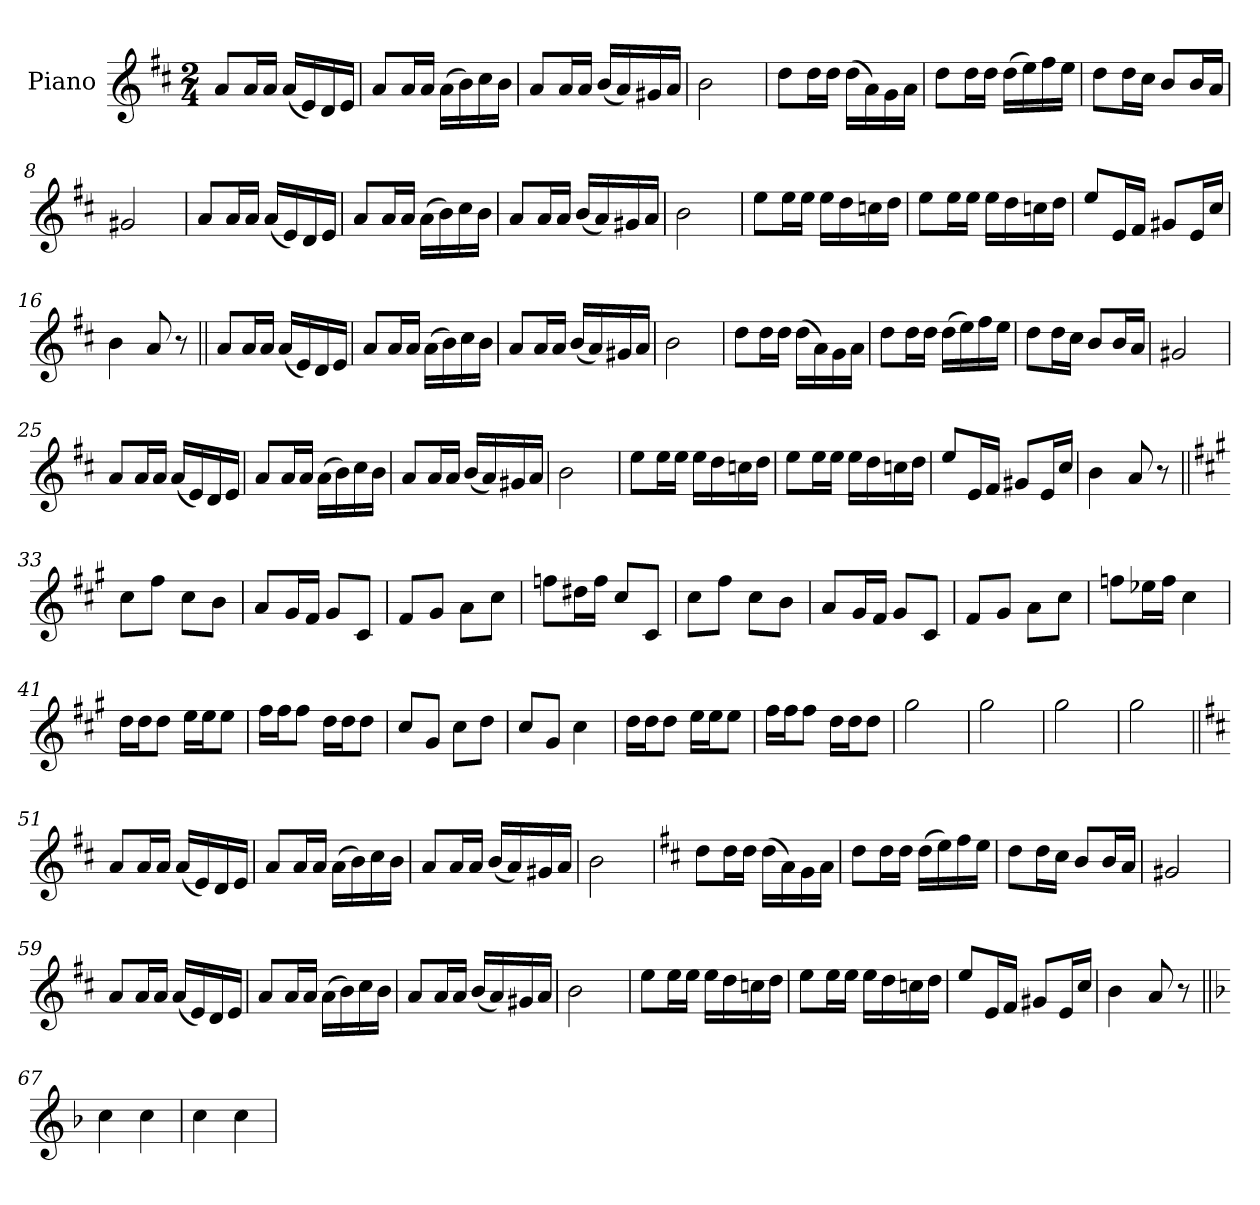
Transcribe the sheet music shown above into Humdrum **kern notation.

**kern
*part1
*staff1
*I"Piano
*I'Pno.
*clefG2
*k[f#c#]
*M2/4
*MM120
=1
8aL
16aL
16aJJ
(<16aLL
16e)
16d
16eJJ
=2
8aL
16aL
16aJJ
(>16aLL
16b)
16cc#
16bJJ
=3
8aL
16aL
16aJJ
(<16bLL
16a)
16g#X
16aJJ
=4
2b
=5
8ddL
16ddL
16ddJJ
(>16ddLL
16a)
16g
16aJJ
=6
8ddL
16ddL
16ddJJ
(>16ddLL
16ee)
16ff#
16eeJJ
=7
8ddL
16ddL
16cc#JJ
8bL
16bL
16aJJ
=8
2g#X
=9
8aL
16aL
16aJJ
(<16aLL
16e)
16d
16eJJ
=10
8aL
16aL
16aJJ
(>16aLL
16b)
16cc#
16bJJ
=11
8aL
16aL
16aJJ
(<16bLL
16a)
16g#X
16aJJ
=12
2b
=13
8eeL
16eeL
16eeJJ
16eeLL
16dd
16ccn
16ddJJ
=14
8eeL
16eeL
16eeJJ
16eeLL
16dd
16ccn
16ddJJ
=15
8eeL
16eL
16f#JJ
8g#XL
16eL
16cc#JJ
=16
4b
8a
8r
=17||
8aL
16aL
16aJJ
(<16aLL
16e)
16d
16eJJ
=18
8aL
16aL
16aJJ
(>16aLL
16b)
16cc#
16bJJ
=19
8aL
16aL
16aJJ
(<16bLL
16a)
16g#X
16aJJ
=20
2b
=21
8ddL
16ddL
16ddJJ
(>16ddLL
16a)
16g
16aJJ
=22
8ddL
16ddL
16ddJJ
(>16ddLL
16ee)
16ff#
16eeJJ
=23
8ddL
16ddL
16cc#JJ
8bL
16bL
16aJJ
=24
2g#X
=25
8aL
16aL
16aJJ
(<16aLL
16e)
16d
16eJJ
=26
8aL
16aL
16aJJ
(>16aLL
16b)
16cc#
16bJJ
=27
8aL
16aL
16aJJ
(<16bLL
16a)
16g#X
16aJJ
=28
2b
=29
8eeL
16eeL
16eeJJ
16eeLL
16dd
16ccn
16ddJJ
=30
8eeL
16eeL
16eeJJ
16eeLL
16dd
16ccn
16ddJJ
=31
8eeL
16eL
16f#JJ
8g#XL
16eL
16cc#JJ
=32
4b
8a
8r
=33||
*k[f#c#g#]
8cc#L
8ff#J
8cc#L
8bJ
=34
8aL
16g#L
16f#JJ
8g#L
8c#J
=35
8f#L
8g#J
8aL
8cc#J
=36
8ffnL
16dd#XL
16ffJJ
8cc#L
8c#J
=37
8cc#L
8ff#J
8cc#L
8bJ
=38
8aL
16g#L
16f#JJ
8g#L
8c#J
=39
8f#L
8g#J
8aL
8cc#J
=40
8ffnL
16ee-XL
16ffJJ
4cc#
=41
16ddLL
16ddJ
8ddJ
16eeLL
16eeJ
8eeJ
=42
16ff#LL
16ff#J
8ff#J
16ddLL
16ddJ
8ddJ
=43
8cc#L
8g#J
8cc#L
8ddJ
=44
8cc#L
8g#J
4cc#
=45
16ddLL
16ddJ
8ddJ
16eeLL
16eeJ
8eeJ
=46
16ff#LL
16ff#J
8ff#J
16ddLL
16ddJ
8ddJ
=47
2gg#
=48
2gg#
=49
2gg#
=50
2gg#
=51||
*k[f#c#]
8aL
16aL
16aJJ
(<16aLL
16e)
16d
16eJJ
=52
8aL
16aL
16aJJ
(>16aLL
16b)
16cc#
16bJJ
=53
8aL
16aL
16aJJ
(<16bLL
16a)
16g#X
16aJJ
=54
2b
=55
*k[f#c#]
8ddL
16ddL
16ddJJ
(>16ddLL
16a)
16g
16aJJ
=56
8ddL
16ddL
16ddJJ
(>16ddLL
16ee)
16ff#
16eeJJ
=57
8ddL
16ddL
16cc#JJ
8bL
16bL
16aJJ
=58
2g#X
=59
8aL
16aL
16aJJ
(<16aLL
16e)
16d
16eJJ
=60
8aL
16aL
16aJJ
(>16aLL
16b)
16cc#
16bJJ
=61
8aL
16aL
16aJJ
(<16bLL
16a)
16g#X
16aJJ
=62
2b
=63
8eeL
16eeL
16eeJJ
16eeLL
16dd
16ccn
16ddJJ
=64
8eeL
16eeL
16eeJJ
16eeLL
16dd
16ccn
16ddJJ
=65
8eeL
16eL
16f#JJ
8g#XL
16eL
16cc#JJ
=66
4b
8a
8r
=67||
*k[b-]
4cc
4cc
=68
4cc
4cc
=
*-
